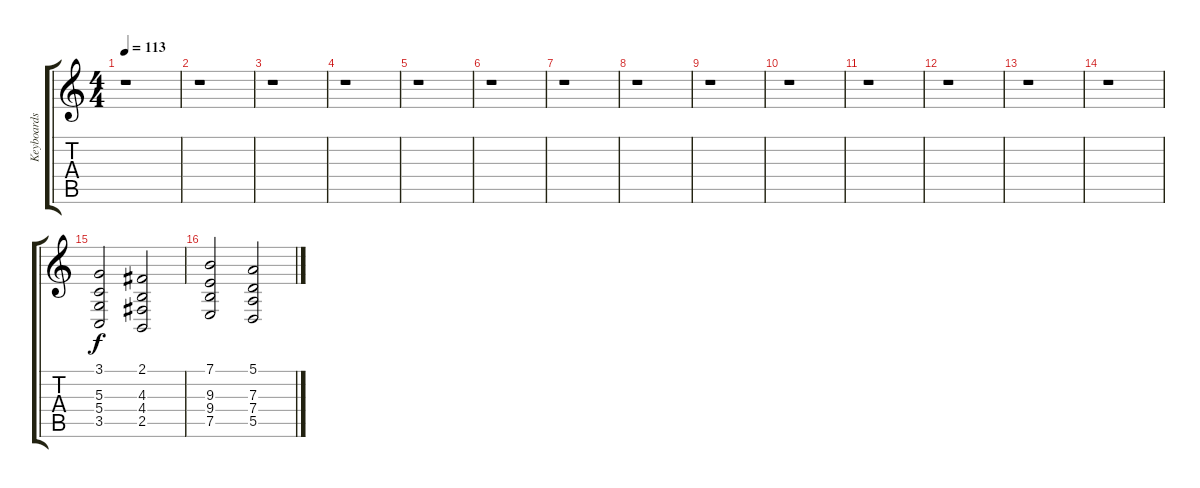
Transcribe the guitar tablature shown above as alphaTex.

\track ("Keyboards" "Keyboards") {instrument pad4choir}
\staff {score tabs}
\tuning (E4 B3 G3 D3 A2 E2) {hide}
\ts (4 4)
\tempo 113
\clef g2
\ks c
r.1{dy f} |
r.1 |
r.1 |
r.1 |
r.1 |
r.1 |
r.1 |
r.1 |
r.1 |
r.1 |
r.1 |
r.1 |
r.1 |
r.1 |
(3.1 5.3 5.4 3.5).2 (2.1 4.3 4.4 2.5).2 |
(7.1 9.3 9.4 7.5).2 (5.1 7.3 7.4 5.5).2
